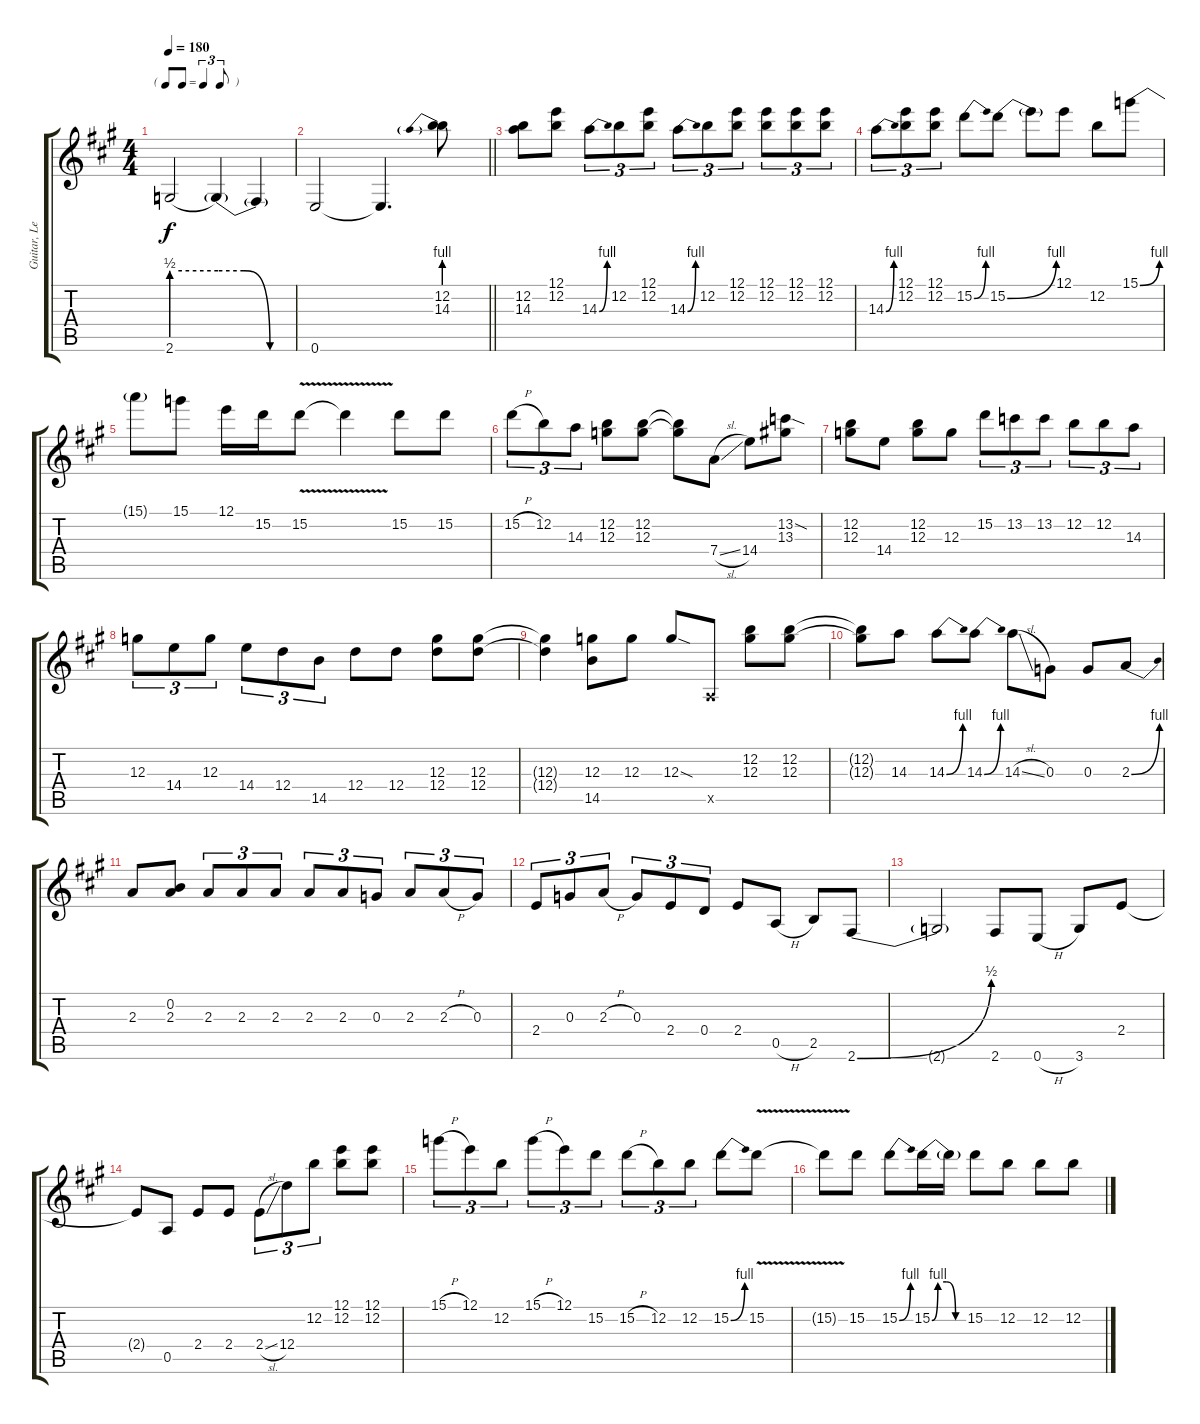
\track ("Guitar, Lead" "Guitar, Le") {instrument distortionguitar}
\staff {score tabs}
\tuning (E4 B3 G3 D3 A2 E2) {hide}
\ts (4 4)
\tf triplet8th
\tempo 180
\clef g2
\ks a
2.6{be (hold 0 2 60 2) t}.2{dy f} 2.6{be (custom 0 2 20 2 40 0 60 0) t}.4 2.6{t}.4 |
\barLineRight lightlight
0.6.2 0.6{t}.4{d} (12.2 14.3{be (prebend 0 4 60 4)}).8 |
(12.2 14.3).8 (12.1 12.2).8 14.3{be (bend 0 0 60 4)}.8{tu (3 2)} 12.2.8{tu (3 2)} (12.1 12.2).8{tu (3 2)} 14.3{be (bend 0 0 60 4)}.8{tu (3 2)} 12.2.8{tu (3 2)} (12.1 12.2).8{tu (3 2)} (12.1 12.2).8{tu (3 2)} (12.1 12.2).8{tu (3 2)} (12.1 12.2).8{tu (3 2)} |
14.3{be (bend 0 0 60 4)}.8{tu (3 2)} (12.1 12.2).8{tu (3 2)} (12.1 12.2).8{tu (3 2)} 15.2{be (bend 0 0 60 4)}.8 15.2{be (bend 0 0 60 4)}.8 15.2{t}.8 12.1.8 12.2.8 15.1{be (bend 0 0 60 4)}.8 |
15.1{t}.8 15.1.8 12.1.16 15.2.16 15.2{v}.8 15.2{v t}.4 15.2.8 15.2.8 |
15.2{h}.8{tu (3 2)} 12.2.8{tu (3 2)} 14.3.8{tu (3 2)} (12.2 12.3).8 (12.2 12.3).8 (12.2{t} 12.3{t}).8 7.4{sl}.8 14.4.8 (13.2{sod} 13.3).8 |
(12.2 12.3).8 14.4.8 (12.2 12.3).8 12.3.8 15.2.8{tu (3 2)} 13.2.8{tu (3 2)} 13.2.8{tu (3 2)} 12.2.8{tu (3 2)} 12.2.8{tu (3 2)} 14.3.8{tu (3 2)} |
12.3.8{tu (3 2)} 14.4.8{tu (3 2)} 12.3.8{tu (3 2)} 14.4.8{tu (3 2)} 12.4.8{tu (3 2)} 14.5.8{tu (3 2)} 12.4.8 12.4.8 (12.3 12.4).8 (12.3 12.4).8 |
(12.3{t} 12.4{t}).4 (12.3 14.5).8 12.3.8 12.3{sod}.8 0.5{x}.8 (12.2 12.3).8 (12.2 12.3).8 |
(12.2{t} 12.3{t}).8 14.3.8 14.3{be (bend 0 0 60 4)}.8 14.3{be (bend 0 0 60 4)}.8 14.3{sl}.8 0.3.8 0.3.8 2.3{be (bend 0 0 60 4)}.8 |
2.3.8 (0.2 2.3).8 2.3.8{tu (3 2)} 2.3.8{tu (3 2)} 2.3.8{tu (3 2)} 2.3.8{tu (3 2)} 2.3.8{tu (3 2)} 0.3.8{tu (3 2)} 2.3.8{tu (3 2)} 2.3{h}.8{tu (3 2)} 0.3.8{tu (3 2)} |
2.4.8{tu (3 2)} 0.3.8{tu (3 2)} 2.3{h}.8{tu (3 2)} 0.3.8{tu (3 2)} 2.4.8{tu (3 2)} 0.4.8{tu (3 2)} 2.4.8 0.5{h}.8 2.5.8 2.6{be (bend 0 0 60 2)}.8 |
2.6{t}.2 2.6.8 0.6{h}.8 3.6.8 2.4.8 |
2.4{t}.8 0.5.8 2.4.8 2.4.8 2.4{sl}.8{tu (3 2)} 12.4.8{tu (3 2)} 12.2.8{tu (3 2)} (12.1 12.2).8 (12.1 12.2).8 |
15.1{h}.8{tu (3 2)} 12.1.8{tu (3 2)} 12.2.8{tu (3 2)} 15.1{h}.8{tu (3 2)} 12.1.8{tu (3 2)} 15.2.8{tu (3 2)} 15.2{h}.8{tu (3 2)} 12.2.8{tu (3 2)} 12.2.8{tu (3 2)} 15.2{be (bend 0 0 60 4)}.8 15.2{v}.8 |
15.2{v t}.8 15.2.8 15.2{be (bend 0 0 60 4)}.8 15.2{be (custom 0 0 10 4 25 4 40 0 60 0)}.16 15.2{t}.16 15.2.8 12.2.8 12.2.8 12.2.8
